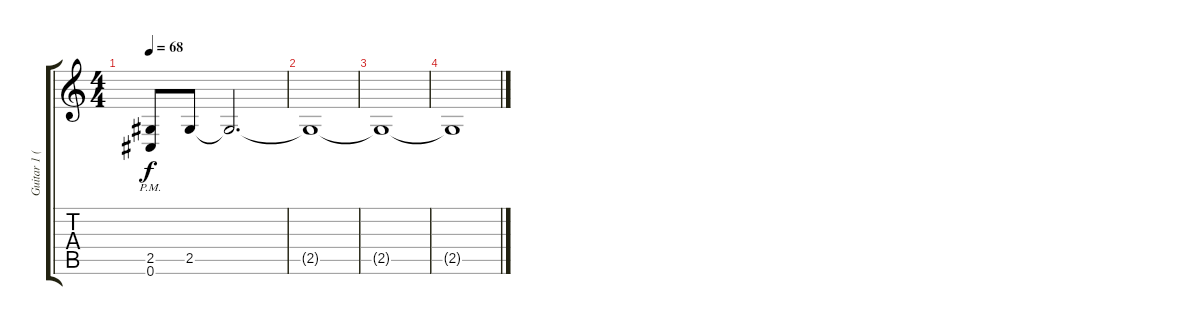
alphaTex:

\track ("Guitar 1 (Distortion)" "Guitar 1 (") {instrument distortionguitar}
\staff {score tabs}
\tuning (Db4 Ab3 E3 B2 Gb2 Db2) {hide}
\ts (4 4)
\tempo 68
\clef g2
\ks c
(2.5{pm} 0.6{pm}).8{dy f} 2.5.8 2.5{t}.2{d volume 0} |
2.5{t}.1 |
2.5{t}.1 |
2.5{t}.1
